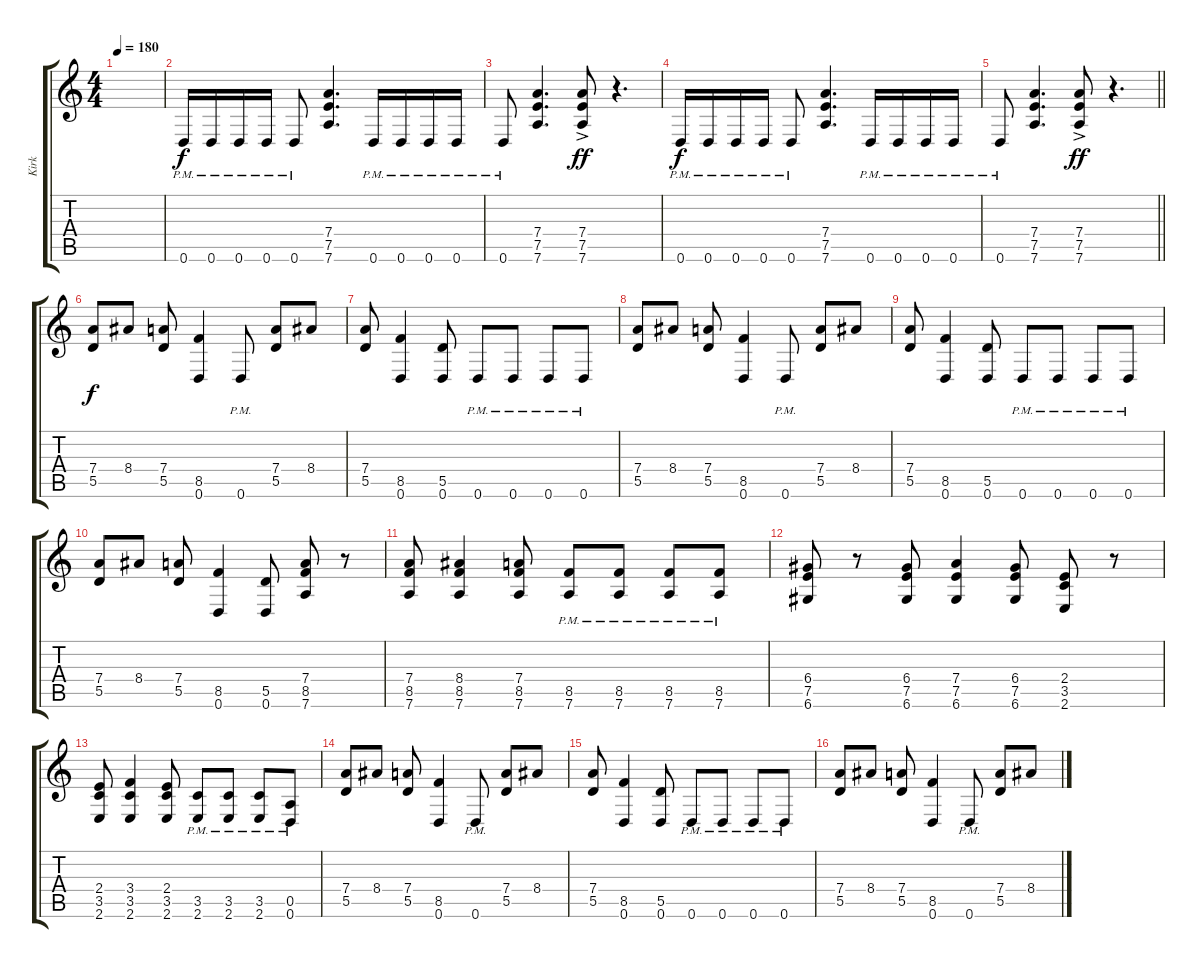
\track ("Kirk" "Kirk") {instrument distortionguitar}
\staff {score tabs}
\tuning (E4 B3 G3 D3 A2 D2) {hide}
\ts (4 4)
\tempo 180
\clef g2
\ks c
|
0.6{pm}.16 0.6{pm}.16 0.6{pm}.16 0.6{pm}.16 0.6{pm}.8 (7.4 7.5 7.6).4{d} 0.6{pm}.16 0.6{pm}.16 0.6{pm}.16 0.6{pm}.16 |
0.6{pm}.8 (7.4 7.5 7.6).4{d} (7.4{ac} 7.5{ac} 7.6{ac}).8{dy ff} r.4{d} |
0.6{pm}.16{dy f} 0.6{pm}.16 0.6{pm}.16 0.6{pm}.16 0.6{pm}.8 (7.4 7.5 7.6).4{d} 0.6{pm}.16 0.6{pm}.16 0.6{pm}.16 0.6{pm}.16 |
\barLineRight lightlight
0.6{pm}.8 (7.4 7.5 7.6).4{d} (7.4{ac} 7.5{ac} 7.6{ac}).8{dy ff} r.4{d} |
\section ("" "")
(7.4 5.5).8{dy f} 8.4.8 (7.4 5.5).8 (8.5 0.6).4 0.6{pm}.8 (7.4 5.5).8 8.4.8 |
(7.4 5.5).8 (8.5 0.6).4 (5.5 0.6).8 0.6{pm}.8 0.6{pm}.8 0.6{pm}.8 0.6{pm}.8 |
(7.4 5.5).8 8.4.8 (7.4 5.5).8 (8.5 0.6).4 0.6{pm}.8 (7.4 5.5).8 8.4.8 |
(7.4 5.5).8 (8.5 0.6).4 (5.5 0.6).8 0.6{pm}.8 0.6{pm}.8 0.6{pm}.8 0.6{pm}.8 |
(7.4 5.5).8 8.4.8 (7.4 5.5).8 (8.5 0.6).4 (5.5 0.6).8 (7.4 8.5 7.6).8 r.8 |
(7.4 8.5 7.6).8 (8.4 8.5 7.6).4 (7.4 8.5 7.6).8 (8.5{pm} 7.6{pm}).8 (8.5{pm} 7.6{pm}).8 (8.5{pm} 7.6{pm}).8 (8.5{pm} 7.6{pm}).8 |
(6.4 7.5 6.6).8 r.8 (6.4 7.5 6.6).8 (7.4 7.5 6.6).4 (6.4 7.5 6.6).8 (2.4 3.5 2.6).8 r.8 |
(2.4 3.5 2.6).8 (3.4 3.5 2.6).4 (2.4 3.5 2.6).8 (3.5{pm} 2.6{pm}).8 (3.5{pm} 2.6{pm}).8 (3.5{pm} 2.6{pm}).8 (0.5{pm} 0.6{pm}).8 |
(7.4 5.5).8 8.4.8 (7.4 5.5).8 (8.5 0.6).4 0.6{pm}.8 (7.4 5.5).8 8.4.8 |
(7.4 5.5).8 (8.5 0.6).4 (5.5 0.6).8 0.6{pm}.8 0.6{pm}.8 0.6{pm}.8 0.6{pm}.8 |
(7.4 5.5).8 8.4.8 (7.4 5.5).8 (8.5 0.6).4 0.6{pm}.8 (7.4 5.5).8 8.4.8
